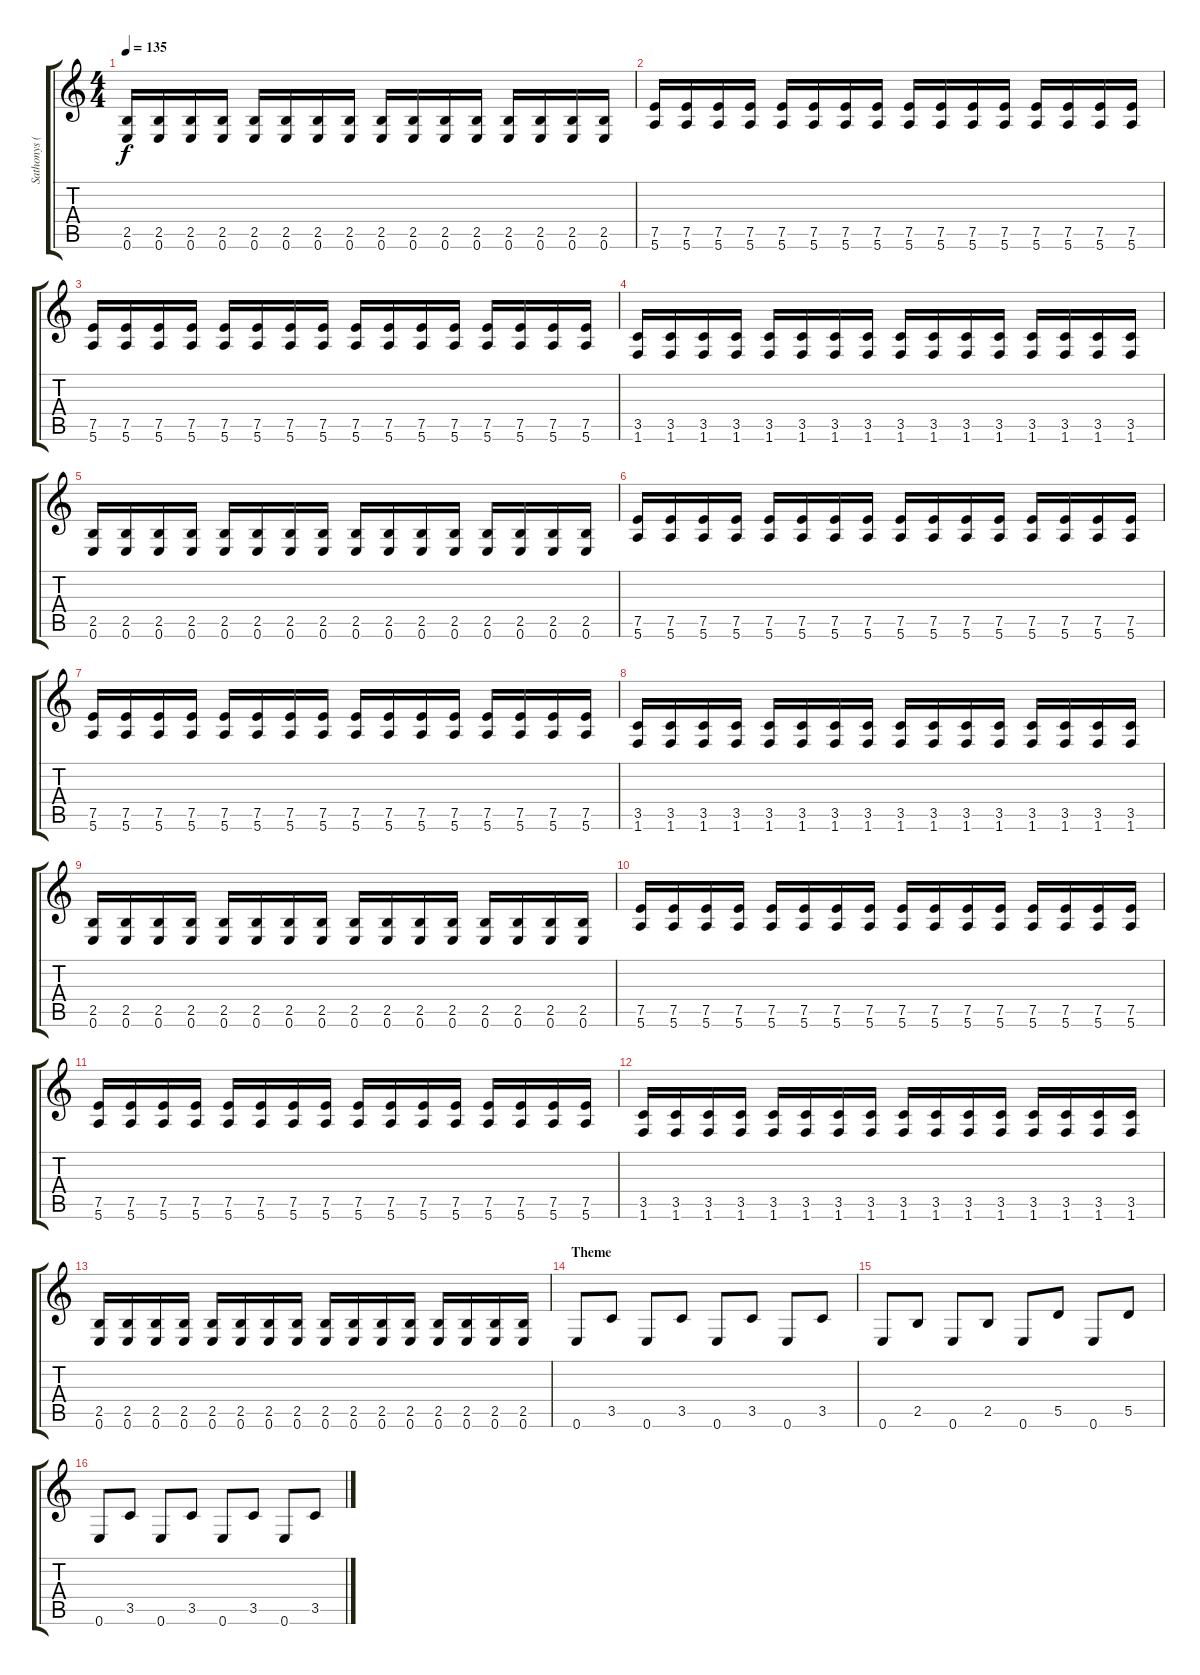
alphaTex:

\track ("Sathonys (Guitar)" "Sathonys (") {instrument overdrivenguitar}
\staff {score tabs}
\tuning (E4 B3 G3 D3 A2 E2) {hide}
\ts (4 4)
\tempo 135
\clef g2
\ks c
(2.5 0.6).16{dy f} (2.5 0.6).16 (2.5 0.6).16 (2.5 0.6).16 (2.5 0.6).16 (2.5 0.6).16 (2.5 0.6).16 (2.5 0.6).16 (2.5 0.6).16 (2.5 0.6).16 (2.5 0.6).16 (2.5 0.6).16 (2.5 0.6).16 (2.5 0.6).16 (2.5 0.6).16 (2.5 0.6).16 |
(7.5 5.6).16 (7.5 5.6).16 (7.5 5.6).16 (7.5 5.6).16 (7.5 5.6).16 (7.5 5.6).16 (7.5 5.6).16 (7.5 5.6).16 (7.5 5.6).16 (7.5 5.6).16 (7.5 5.6).16 (7.5 5.6).16 (7.5 5.6).16 (7.5 5.6).16 (7.5 5.6).16 (7.5 5.6).16 |
(7.5 5.6).16 (7.5 5.6).16 (7.5 5.6).16 (7.5 5.6).16 (7.5 5.6).16 (7.5 5.6).16 (7.5 5.6).16 (7.5 5.6).16 (7.5 5.6).16 (7.5 5.6).16 (7.5 5.6).16 (7.5 5.6).16 (7.5 5.6).16 (7.5 5.6).16 (7.5 5.6).16 (7.5 5.6).16 |
(3.5 1.6).16 (3.5 1.6).16 (3.5 1.6).16 (3.5 1.6).16 (3.5 1.6).16 (3.5 1.6).16 (3.5 1.6).16 (3.5 1.6).16 (3.5 1.6).16 (3.5 1.6).16 (3.5 1.6).16 (3.5 1.6).16 (3.5 1.6).16 (3.5 1.6).16 (3.5 1.6).16 (3.5 1.6).16 |
(2.5 0.6).16 (2.5 0.6).16 (2.5 0.6).16 (2.5 0.6).16 (2.5 0.6).16 (2.5 0.6).16 (2.5 0.6).16 (2.5 0.6).16 (2.5 0.6).16 (2.5 0.6).16 (2.5 0.6).16 (2.5 0.6).16 (2.5 0.6).16 (2.5 0.6).16 (2.5 0.6).16 (2.5 0.6).16 |
(7.5 5.6).16 (7.5 5.6).16 (7.5 5.6).16 (7.5 5.6).16 (7.5 5.6).16 (7.5 5.6).16 (7.5 5.6).16 (7.5 5.6).16 (7.5 5.6).16 (7.5 5.6).16 (7.5 5.6).16 (7.5 5.6).16 (7.5 5.6).16 (7.5 5.6).16 (7.5 5.6).16 (7.5 5.6).16 |
(7.5 5.6).16 (7.5 5.6).16 (7.5 5.6).16 (7.5 5.6).16 (7.5 5.6).16 (7.5 5.6).16 (7.5 5.6).16 (7.5 5.6).16 (7.5 5.6).16 (7.5 5.6).16 (7.5 5.6).16 (7.5 5.6).16 (7.5 5.6).16 (7.5 5.6).16 (7.5 5.6).16 (7.5 5.6).16 |
(3.5 1.6).16 (3.5 1.6).16 (3.5 1.6).16 (3.5 1.6).16 (3.5 1.6).16 (3.5 1.6).16 (3.5 1.6).16 (3.5 1.6).16 (3.5 1.6).16 (3.5 1.6).16 (3.5 1.6).16 (3.5 1.6).16 (3.5 1.6).16 (3.5 1.6).16 (3.5 1.6).16 (3.5 1.6).16 |
(2.5 0.6).16 (2.5 0.6).16 (2.5 0.6).16 (2.5 0.6).16 (2.5 0.6).16 (2.5 0.6).16 (2.5 0.6).16 (2.5 0.6).16 (2.5 0.6).16 (2.5 0.6).16 (2.5 0.6).16 (2.5 0.6).16 (2.5 0.6).16 (2.5 0.6).16 (2.5 0.6).16 (2.5 0.6).16 |
(7.5 5.6).16 (7.5 5.6).16 (7.5 5.6).16 (7.5 5.6).16 (7.5 5.6).16 (7.5 5.6).16 (7.5 5.6).16 (7.5 5.6).16 (7.5 5.6).16 (7.5 5.6).16 (7.5 5.6).16 (7.5 5.6).16 (7.5 5.6).16 (7.5 5.6).16 (7.5 5.6).16 (7.5 5.6).16 |
(7.5 5.6).16 (7.5 5.6).16 (7.5 5.6).16 (7.5 5.6).16 (7.5 5.6).16 (7.5 5.6).16 (7.5 5.6).16 (7.5 5.6).16 (7.5 5.6).16 (7.5 5.6).16 (7.5 5.6).16 (7.5 5.6).16 (7.5 5.6).16 (7.5 5.6).16 (7.5 5.6).16 (7.5 5.6).16 |
(3.5 1.6).16 (3.5 1.6).16 (3.5 1.6).16 (3.5 1.6).16 (3.5 1.6).16 (3.5 1.6).16 (3.5 1.6).16 (3.5 1.6).16 (3.5 1.6).16 (3.5 1.6).16 (3.5 1.6).16 (3.5 1.6).16 (3.5 1.6).16 (3.5 1.6).16 (3.5 1.6).16 (3.5 1.6).16 |
(2.5 0.6).16 (2.5 0.6).16 (2.5 0.6).16 (2.5 0.6).16 (2.5 0.6).16 (2.5 0.6).16 (2.5 0.6).16 (2.5 0.6).16 (2.5 0.6).16 (2.5 0.6).16 (2.5 0.6).16 (2.5 0.6).16 (2.5 0.6).16 (2.5 0.6).16 (2.5 0.6).16 (2.5 0.6).16 |
\section ("" "Theme")
0.6.8 3.5.8 0.6.8 3.5.8 0.6.8 3.5.8 0.6.8 3.5.8 |
0.6.8 2.5.8 0.6.8 2.5.8 0.6.8 5.5.8 0.6.8 5.5.8 |
0.6.8 3.5.8 0.6.8 3.5.8 0.6.8 3.5.8 0.6.8 3.5.8
